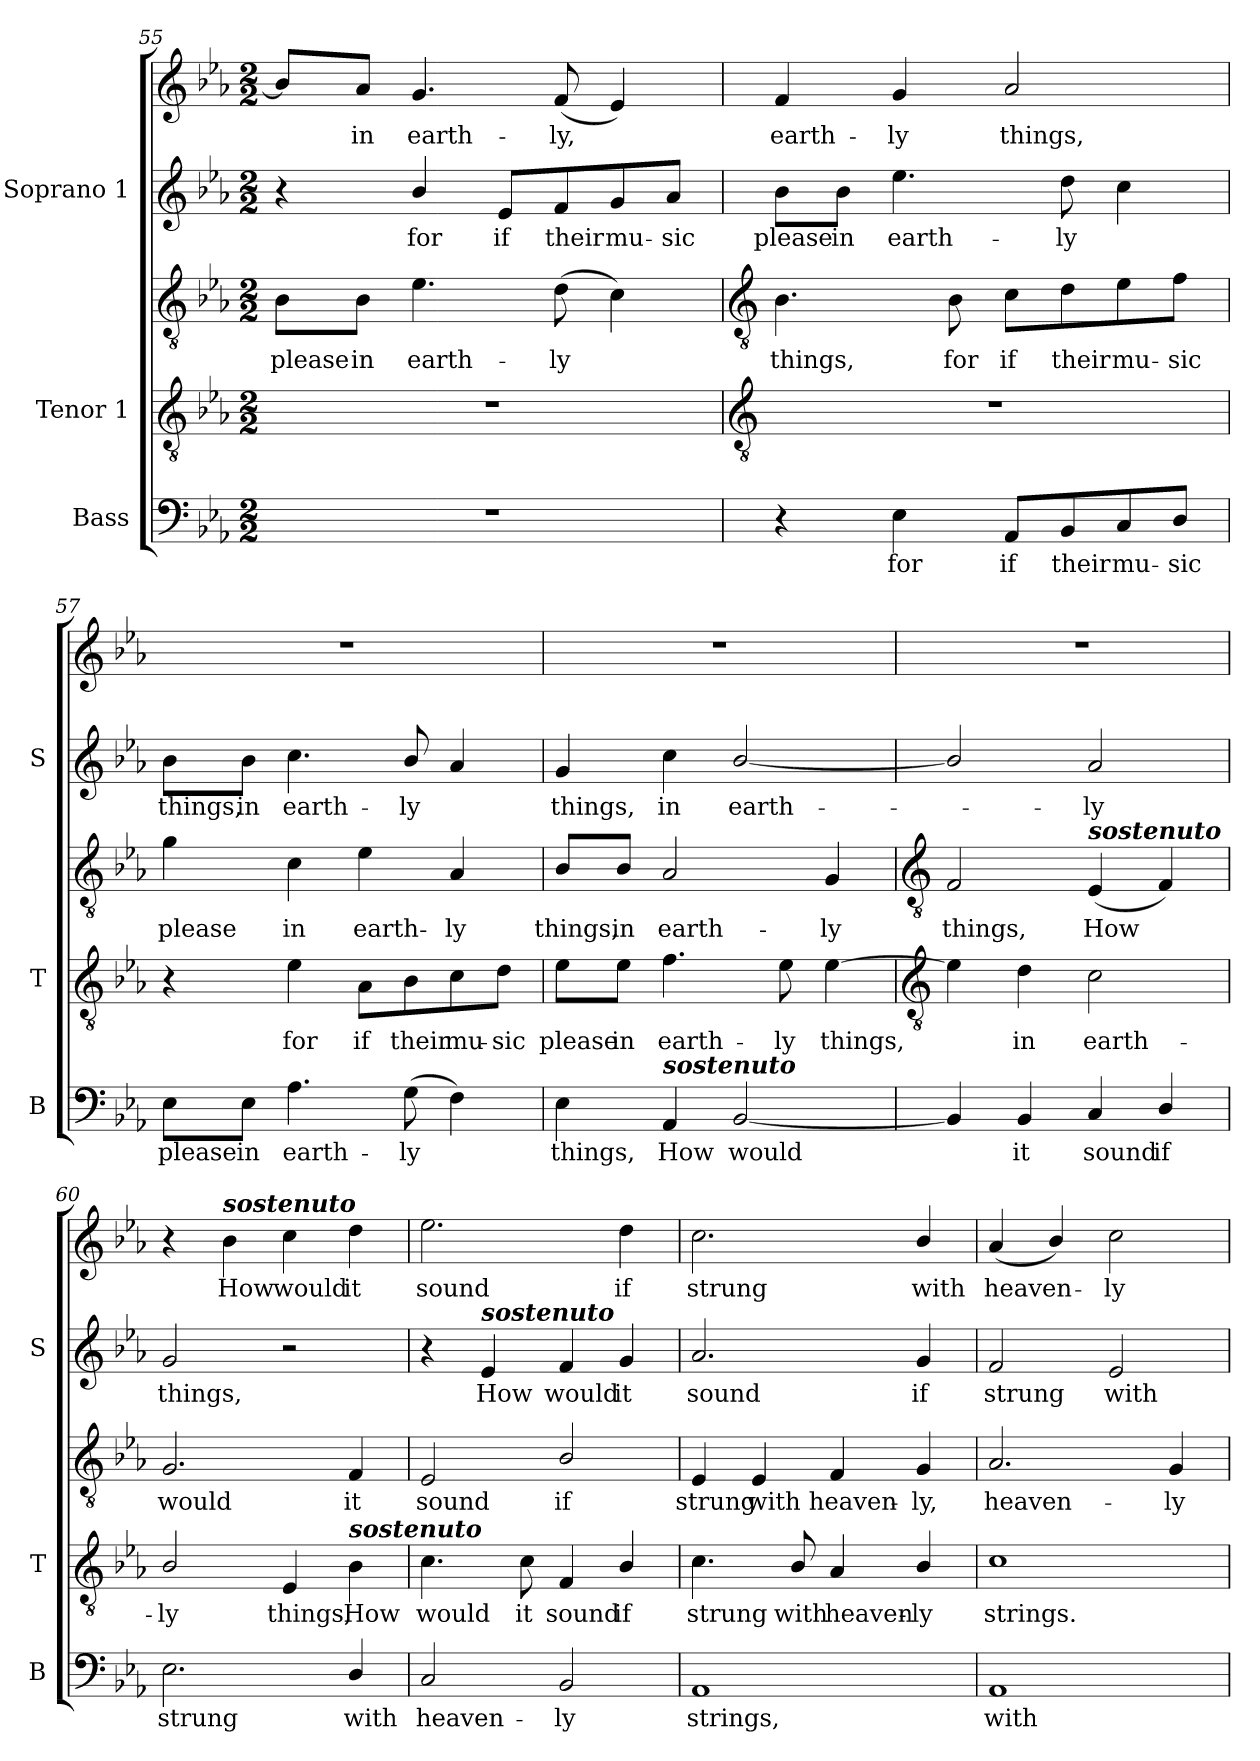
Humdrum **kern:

**kern	**text	**kern	**text	**kern	**text	**kern	**text	**kern	**text
*part3	*part3	*part2	*part2	*part2	*part2	*part1	*part1	*part1	*part1
*staff5	*staff5	*staff4	*staff4	*staff3	*staff3	*staff2	*staff2	*staff1	*staff1
*I"Bass	*	*I"Tenor 1	*	*	*	*I"Soprano 1	*	*	*
*I'B	*	*I'T	*	*	*	*I'S	*	*	*
*clefF4	*	*clefGv2	*	*clefGv2	*	*clefG2	*	*clefG2	*
*k[b-e-a-]	*	*k[b-e-a-]	*	*k[b-e-a-]	*	*k[b-e-a-]	*	*k[b-e-a-]	*
*E-:	*	*E-:	*	*E-:	*	*E-:	*	*E-:	*
*M2/2	*	*M2/2	*	*M2/2	*	*M2/2	*	*M2/2	*
=55	=55	=55	=55	=55	=55	=55	=55	=55	=55
!	!	!	!	!	!LO:LY:b	!	!	!	!
1r	.	1r	.	8B-\L	please	4r	.	8b-/L]	.
!	!	!	!	!	!LO:LY:b	!	!	!	!LO:LY:b
.	.	.	.	8B-\J	in	.	.	8a-/J	in
!	!	!	!	!	!LO:LY:b	!	!LO:LY:b	!	!LO:LY:b
.	.	.	.	4.e-	earth-	4b-/	for	4.g	earth-
!	!	!	!	!	!	!	!LO:LY:b	!	!
.	.	.	.	.	.	8e-/L	if	.	.
!	!	!	!	!	!LO:LY:b	!	!LO:LY:b	!	!LO:LY:b
.	.	.	.	(>8d	-ly	8f/	their	(<8f	-ly,
!	!	!	!	!	!	!	!LO:LY:b	!	!
.	.	.	.	4c)	.	8g/	mu-	4e-)	.
!	!	!	!	!	!	!	!LO:LY:b	!	!
.	.	.	.	.	.	8a-/J	-sic	.	.
!!LO:LB:g=z
=56	=56	=56	=56	=56	=56	=56	=56	=56	=56
*	*	*clefGv2	*	*clefGv2	*	*	*	*	*
!	!	!	!	!	!LO:LY:b	!	!LO:LY:b	!	!LO:LY:b
4r	.	1r	.	4.B-	things,	8b-\L	please	4f	earth-
!	!	!	!	!	!	!	!LO:LY:b	!	!
.	.	.	.	.	.	8b-\J	in	.	.
!	!LO:LY:b	!	!	!	!	!	!LO:LY:b	!	!LO:LY:b
4E-	for	.	.	.	.	4.ee-	earth-	4g	-ly
!	!	!	!	!	!LO:LY:b	!	!	!	!
.	.	.	.	8B-	for	.	.	.	.
!	!LO:LY:b	!	!	!	!LO:LY:b	!	!	!	!LO:LY:b
8AA-/L	if	.	.	8c\L	if	.	.	2a-	things,
!	!LO:LY:b	!	!	!	!LO:LY:b	!	!LO:LY:b	!	!
8BB-/	their	.	.	8d\	their	8dd	-ly	.	.
!	!LO:LY:b	!	!	!	!LO:LY:b	!	!	!	!
8C/	mu-	.	.	8e-\	mu-	4cc	.	.	.
!	!LO:LY:b	!	!	!	!LO:LY:b	!	!	!	!
8D/J	-sic	.	.	8f\J	-sic	.	.	.	.
=57	=57	=57	=57	=57	=57	=57	=57	=57	=57
!	!LO:LY:b	!	!	!	!LO:LY:b	!	!LO:LY:b	!	!
8E-\L	please	4r	.	4g	please	8b-\L	things,	1r	.
!	!LO:LY:b	!	!	!	!	!	!LO:LY:b	!	!
8E-\J	in	.	.	.	.	8b-\J	in	.	.
!	!LO:LY:b	!	!LO:LY:b	!	!LO:LY:b	!	!LO:LY:b	!	!
4.A-	earth-	4e-	for	4c	in	4.cc	earth-	.	.
!	!	!	!LO:LY:b	!	!LO:LY:b	!	!	!	!
.	.	8A-\L	if	4e-	earth-	.	.	.	.
!	!LO:LY:b	!	!LO:LY:b	!	!	!	!LO:LY:b	!	!
(>8G	-ly	8B-\	their	.	.	8b-/	-ly	.	.
!	!	!	!LO:LY:b	!	!LO:LY:b	!	!	!	!
4F)	.	8c\	mu-	4A-	-ly	4a-	.	.	.
!	!	!	!LO:LY:b	!	!	!	!	!	!
.	.	8d\J	-sic	.	.	.	.	.	.
=58	=58	=58	=58	=58	=58	=58	=58	=58	=58
!	!LO:LY:b	!	!LO:LY:b	!	!LO:LY:b	!	!LO:LY:b	!	!
4E-	things,	8e-\L	please	8B-/L	things,	4g	things,	1r	.
!	!	!	!LO:LY:b	!	!LO:LY:b	!	!	!	!
.	.	8e-\J	in	8B-/J	in	.	.	.	.
!LO:TX:a:Bi:t=sostenuto	!	!	!	!	!	!	!	!	!
!	!LO:LY:b	!	!LO:LY:b	!	!LO:LY:b	!	!LO:LY:b	!	!
4AA-	How	4.f	earth-	2A-	earth-	4cc	in	.	.
!	!LO:LY:b	!	!	!	!	!	!LO:LY:b	!	!
[2BB-	would	.	.	.	.	[2b-/	earth-	.	.
!	!	!	!LO:LY:b	!	!	!	!	!	!
.	.	8e-	-ly	.	.	.	.	.	.
!	!	!	!LO:LY:b	!	!LO:LY:b	!	!	!	!
.	.	[4e-	things,	4G	-ly	.	.	.	.
!!LO:LB:g=z
=59	=59	=59	=59	=59	=59	=59	=59	=59	=59
*	*	*clefGv2	*	*clefGv2	*	*	*	*	*
!	!	!	!	!	!LO:LY:b	!	!	!	!
4BB-]	.	4e-]	.	2F	things,	2b-/]	.	1r	.
!	!LO:LY:b	!	!LO:LY:b	!	!	!	!	!	!
4BB-	it	4d	in	.	.	.	.	.	.
!	!	!	!	!LO:TX:a:Bi:t=sostenuto	!	!	!	!	!
!	!LO:LY:b	!	!LO:LY:b	!	!LO:LY:b	!	!LO:LY:b	!	!
4C	sound	2c	earth-	(<4E-	How	2a-	ly	.	.
!	!LO:LY:b	!	!	!	!	!	!	!	!
4D/	if	.	.	4F)	.	.	.	.	.
=60	=60	=60	=60	=60	=60	=60	=60	=60	=60
!	!LO:LY:b	!	!LO:LY:b	!	!LO:LY:b	!	!LO:LY:b	!	!
2.E-	strung	2B-/	ly	2.G	-would	2g	things,	4r	.
!	!	!	!	!	!	!	!	!LO:TX:a:Bi:t=sostenuto	!
!	!	!	!	!	!	!	!	!	!LO:LY:b
.	.	.	.	.	.	.	.	4b-	How
!	!	!	!LO:LY:b	!	!	!	!	!	!LO:LY:b
.	.	4E-	things,	.	.	2r	.	4cc	would
!	!	!LO:TX:a:Bi:t=sostenuto	!	!	!	!	!	!	!
!	!LO:LY:b	!	!LO:LY:b	!	!LO:LY:b	!	!	!	!LO:LY:b
4D/	with	4B-\	How	4F	it	.	.	4dd	it
=61	=61	=61	=61	=61	=61	=61	=61	=61	=61
!	!LO:LY:b	!	!LO:LY:b	!	!LO:LY:b	!	!	!	!LO:LY:b
2C	heaven-	4.c	would	2E-	sound	4r	.	2.ee-	sound
!	!	!	!	!	!	!LO:TX:a:Bi:t=sostenuto	!	!	!
!	!	!	!	!	!	!	!LO:LY:b	!	!
.	.	.	.	.	.	4e-	How	.	.
!	!	!	!LO:LY:b	!	!	!	!	!	!
.	.	8c	it	.	.	.	.	.	.
!	!LO:LY:b	!	!LO:LY:b	!	!LO:LY:b	!	!LO:LY:b	!	!
2BB-	-ly	4F	sound	2B-/	if	4f	would	.	.
!	!	!	!LO:LY:b	!	!	!	!LO:LY:b	!	!LO:LY:b
.	.	4B-/	if	.	.	4g	it	4dd	if
=62	=62	=62	=62	=62	=62	=62	=62	=62	=62
!	!LO:LY:b	!	!LO:LY:b	!	!LO:LY:b	!	!LO:LY:b	!	!LO:LY:b
1AA-	strings,	4.c	strung	4E-	strung	2.a-	sound	2.cc	strung
!	!	!	!	!	!LO:LY:b	!	!	!	!
.	.	.	.	4E-	with	.	.	.	.
!	!	!	!LO:LY:b	!	!	!	!	!	!
.	.	8B-/	with	.	.	.	.	.	.
!	!	!	!LO:LY:b	!	!LO:LY:b	!	!	!	!
.	.	4A-	heaven-	4F	heaven-	.	.	.	.
!	!	!	!LO:LY:b	!	!LO:LY:b	!	!LO:LY:b	!	!LO:LY:b
.	.	4B-/	-ly	4G	-ly,	4g	if	4b-/	with
=63	=63	=63	=63	=63	=63	=63	=63	=63	=63
!	!LO:LY:b	!	!LO:LY:b	!	!LO:LY:b	!	!LO:LY:b	!	!LO:LY:b
1AA-	with	1c	strings.	2.A-	heaven-	2f	strung	(<4a-	heaven-
.	.	.	.	.	.	.	.	4b-/)	.
!	!	!	!	!	!	!	!LO:LY:b	!	!LO:LY:b
.	.	.	.	.	.	2e-	with	2cc	ly
!	!	!	!	!	!LO:LY:b	!	!	!	!
.	.	.	.	4G	-ly	.	.	.	.
=	=	=	=	=	=	=	=	=	=
*-	*-	*-	*-	*-	*-	*-	*-	*-	*-
